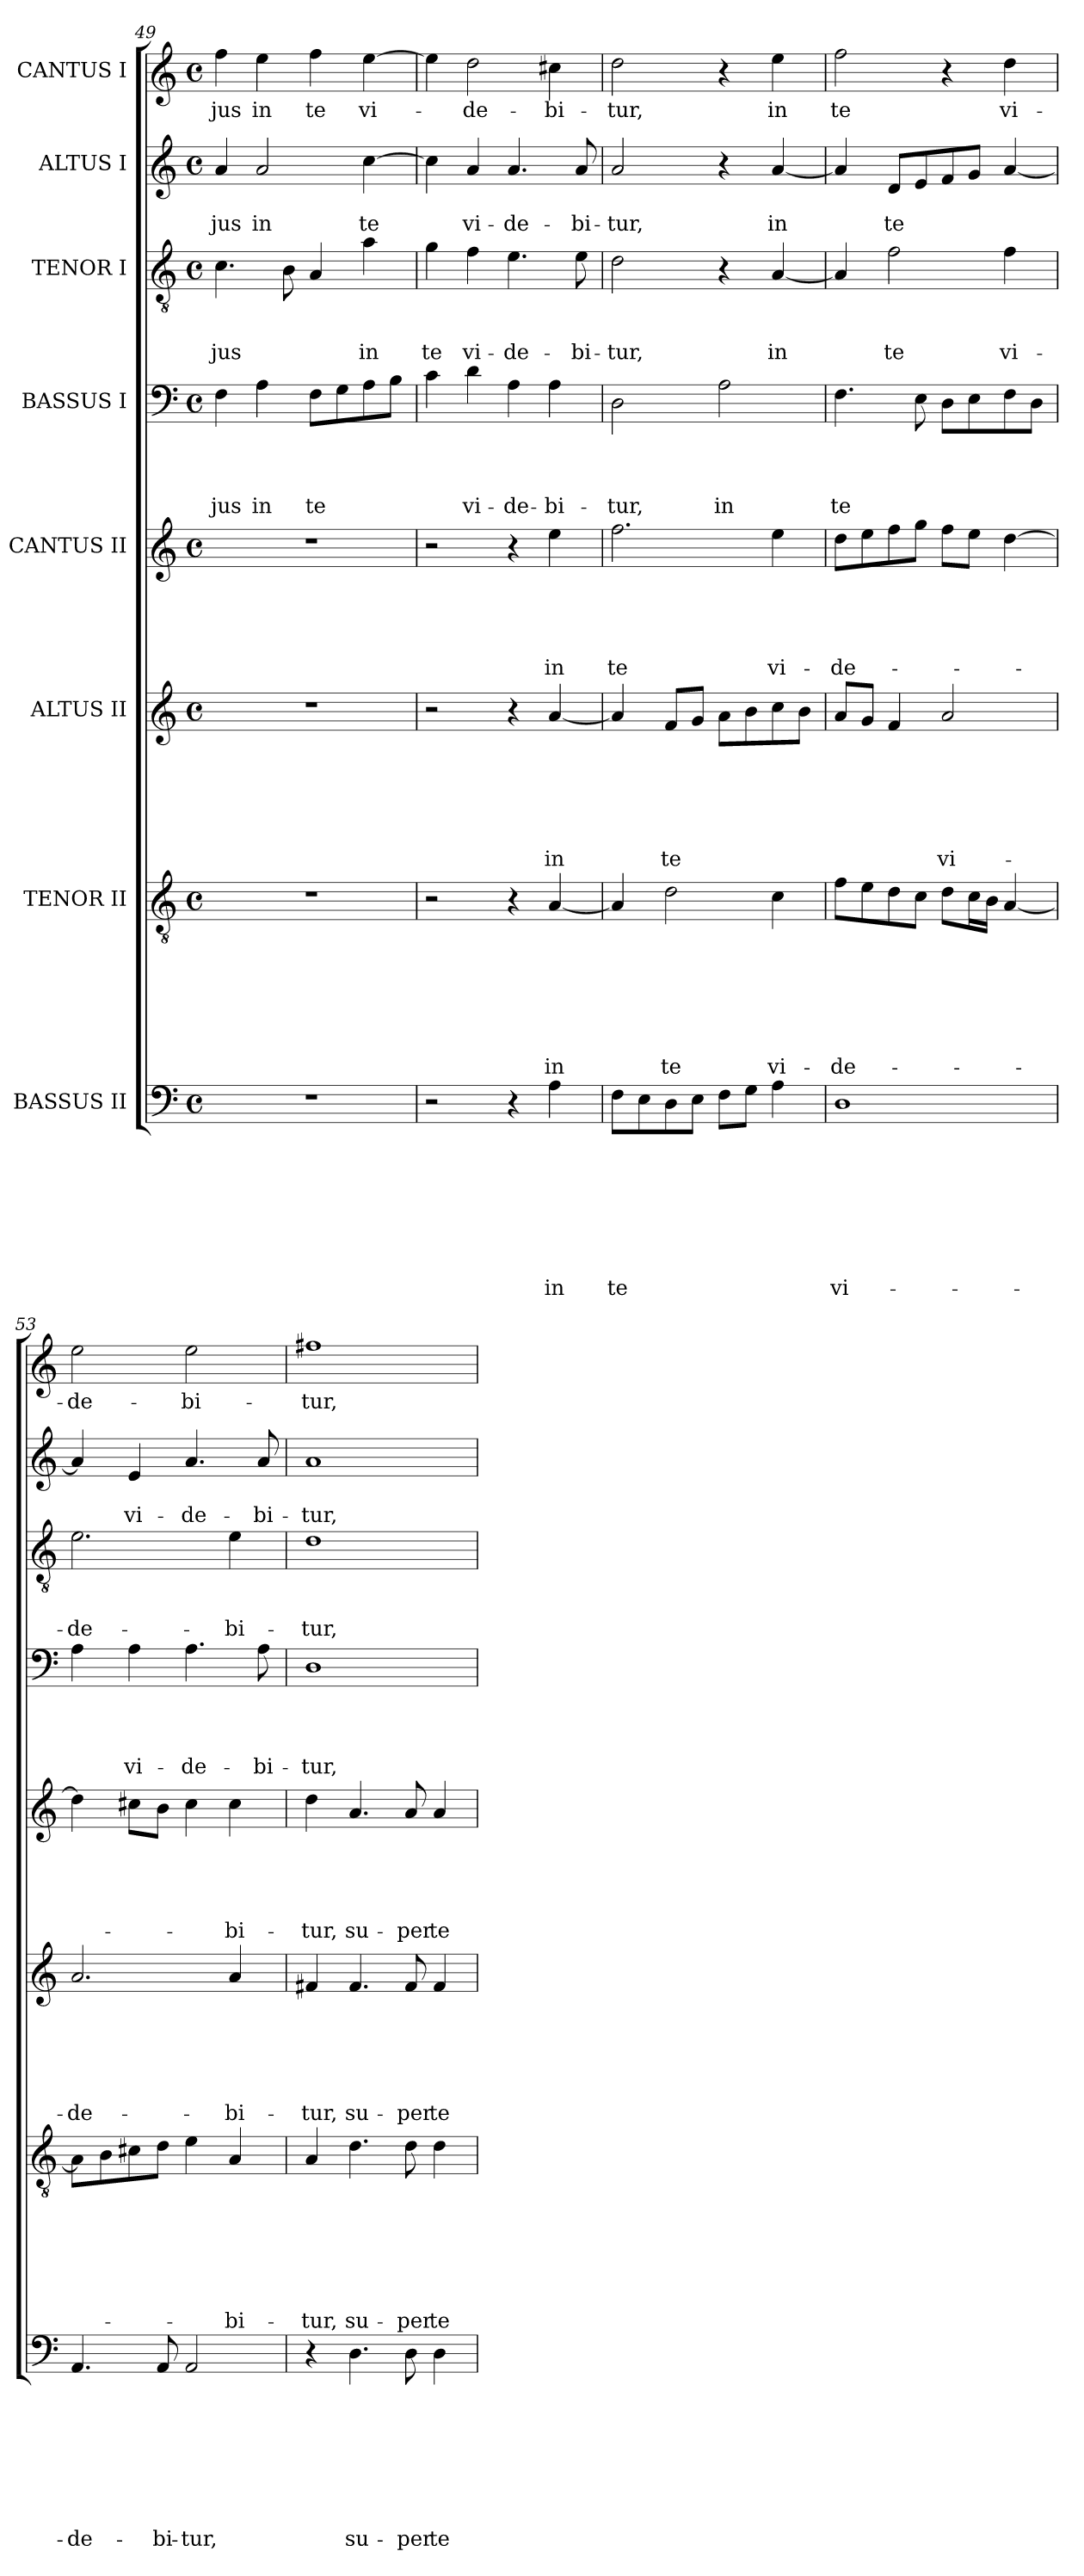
**kern	**text	**text	**text	**text	**text	**text	**text	**text	**kern	**text	**text	**text	**text	**text	**text	**text	**kern	**text	**text	**text	**text	**text	**text	**kern	**text	**text	**text	**text	**text	**kern	**text	**text	**text	**text	**kern	**text	**text	**text	**kern	**text	**text	**kern	**text
*part8	*part8	*part8	*part8	*part8	*part8	*part8	*part8	*part8	*part7	*part7	*part7	*part7	*part7	*part7	*part7	*part7	*part6	*part6	*part6	*part6	*part6	*part6	*part6	*part5	*part5	*part5	*part5	*part5	*part5	*part4	*part4	*part4	*part4	*part4	*part3	*part3	*part3	*part3	*part2	*part2	*part2	*part1	*part1
*staff8	*staff8	*staff8	*staff8	*staff8	*staff8	*staff8	*staff8	*staff8	*staff7	*staff7	*staff7	*staff7	*staff7	*staff7	*staff7	*staff7	*staff6	*staff6	*staff6	*staff6	*staff6	*staff6	*staff6	*staff5	*staff5	*staff5	*staff5	*staff5	*staff5	*staff4	*staff4	*staff4	*staff4	*staff4	*staff3	*staff3	*staff3	*staff3	*staff2	*staff2	*staff2	*staff1	*staff1
*I"BASSUS II	*	*	*	*	*	*	*	*	*I"TENOR II	*	*	*	*	*	*	*	*I"ALTUS II	*	*	*	*	*	*	*I"CANTUS II	*	*	*	*	*	*I"BASSUS I	*	*	*	*	*I"TENOR I	*	*	*	*I"ALTUS I	*	*	*I"CANTUS I	*
!!LO:LB:g=z
*clefF4	*	*	*	*	*	*	*	*	*clefGv2	*	*	*	*	*	*	*	*clefG2	*	*	*	*	*	*	*clefG2	*	*	*	*	*	*clefF4	*	*	*	*	*clefGv2	*	*	*	*clefG2	*	*	*clefG2	*
*k[]	*	*	*	*	*	*	*	*	*k[]	*	*	*	*	*	*	*	*k[]	*	*	*	*	*	*	*k[]	*	*	*	*	*	*k[]	*	*	*	*	*k[]	*	*	*	*k[]	*	*	*k[]	*
*C:	*	*	*	*	*	*	*	*	*C:	*	*	*	*	*	*	*	*C:	*	*	*	*	*	*	*C:	*	*	*	*	*	*C:	*	*	*	*	*C:	*	*	*	*C:	*	*	*C:	*
*M4/4	*	*	*	*	*	*	*	*	*M4/4	*	*	*	*	*	*	*	*M4/4	*	*	*	*	*	*	*M4/4	*	*	*	*	*	*M4/4	*	*	*	*	*M4/4	*	*	*	*M4/4	*	*	*M4/4	*
*met(c)	*	*	*	*	*	*	*	*	*met(c)	*	*	*	*	*	*	*	*met(c)	*	*	*	*	*	*	*met(c)	*	*	*	*	*	*met(c)	*	*	*	*	*met(c)	*	*	*	*met(c)	*	*	*met(c)	*
=49	=49	=49	=49	=49	=49	=49	=49	=49	=49	=49	=49	=49	=49	=49	=49	=49	=49	=49	=49	=49	=49	=49	=49	=49	=49	=49	=49	=49	=49	=49	=49	=49	=49	=49	=49	=49	=49	=49	=49	=49	=49	=49	=49
1r	.	.	.	.	.	.	.	.	1r	.	.	.	.	.	.	.	1r	.	.	.	.	.	.	1r	.	.	.	.	.	4F\	.	.	.	-jus	4.c\	.	.	-jus	4a/	.	-jus	4ff\	-jus
.	.	.	.	.	.	.	.	.	.	.	.	.	.	.	.	.	.	.	.	.	.	.	.	.	.	.	.	.	.	4A\	.	.	.	in	.	.	.	.	2a/	.	in	4ee\	in
.	.	.	.	.	.	.	.	.	.	.	.	.	.	.	.	.	.	.	.	.	.	.	.	.	.	.	.	.	.	.	.	.	.	.	8B\	.	.	.	.	.	.	.	.
.	.	.	.	.	.	.	.	.	.	.	.	.	.	.	.	.	.	.	.	.	.	.	.	.	.	.	.	.	.	8F\L	.	.	.	te	4A/	.	.	.	.	.	.	4ff\	te
.	.	.	.	.	.	.	.	.	.	.	.	.	.	.	.	.	.	.	.	.	.	.	.	.	.	.	.	.	.	8G\	.	.	.	.	.	.	.	.	.	.	.	.	.
.	.	.	.	.	.	.	.	.	.	.	.	.	.	.	.	.	.	.	.	.	.	.	.	.	.	.	.	.	.	8A\	.	.	.	.	4a\	.	.	in	[4cc\	.	te	[4ee\	vi-
.	.	.	.	.	.	.	.	.	.	.	.	.	.	.	.	.	.	.	.	.	.	.	.	.	.	.	.	.	.	8B\J	.	.	.	.	.	.	.	.	.	.	.	.	.
=50	=50	=50	=50	=50	=50	=50	=50	=50	=50	=50	=50	=50	=50	=50	=50	=50	=50	=50	=50	=50	=50	=50	=50	=50	=50	=50	=50	=50	=50	=50	=50	=50	=50	=50	=50	=50	=50	=50	=50	=50	=50	=50	=50
2r	.	.	.	.	.	.	.	.	2r	.	.	.	.	.	.	.	2r	.	.	.	.	.	.	2r	.	.	.	.	.	4c\	.	.	.	.	4g\	.	.	te	4cc\]	.	.	4ee\]	.
.	.	.	.	.	.	.	.	.	.	.	.	.	.	.	.	.	.	.	.	.	.	.	.	.	.	.	.	.	.	4d\	.	.	.	vi-	4f\	.	.	vi-	4a/	.	vi-	2dd\	-de-
4r	.	.	.	.	.	.	.	.	4r	.	.	.	.	.	.	.	4r	.	.	.	.	.	.	4r	.	.	.	.	.	4A\	.	.	.	-de-	4.e\	.	.	-de-	4.a/	.	-de-	.	.
4A\	.	.	.	.	.	.	.	in	[4A/	.	.	.	.	.	.	in	[4a/	.	.	.	.	.	in	4ee\	.	.	.	.	in	4A\	.	.	.	-bi-	.	.	.	.	.	.	.	4cc#\	-bi-
.	.	.	.	.	.	.	.	.	.	.	.	.	.	.	.	.	.	.	.	.	.	.	.	.	.	.	.	.	.	.	.	.	.	.	8e\	.	.	-bi-	8a/	.	-bi-	.	.
=51	=51	=51	=51	=51	=51	=51	=51	=51	=51	=51	=51	=51	=51	=51	=51	=51	=51	=51	=51	=51	=51	=51	=51	=51	=51	=51	=51	=51	=51	=51	=51	=51	=51	=51	=51	=51	=51	=51	=51	=51	=51	=51	=51
8F\L	.	.	.	.	.	.	.	te	4A/]	.	.	.	.	.	.	.	4a/]	.	.	.	.	.	.	2.ff\	.	.	.	.	te	2D\	.	.	.	-tur,	2d\	.	.	-tur,	2a/	.	-tur,	2dd\	-tur,
8E\	.	.	.	.	.	.	.	.	.	.	.	.	.	.	.	.	.	.	.	.	.	.	.	.	.	.	.	.	.	.	.	.	.	.	.	.	.	.	.	.	.	.	.
8D\	.	.	.	.	.	.	.	.	2d\	.	.	.	.	.	.	te	8f/L	.	.	.	.	.	te	.	.	.	.	.	.	.	.	.	.	.	.	.	.	.	.	.	.	.	.
8E\J	.	.	.	.	.	.	.	.	.	.	.	.	.	.	.	.	8g/J	.	.	.	.	.	.	.	.	.	.	.	.	.	.	.	.	.	.	.	.	.	.	.	.	.	.
8F\L	.	.	.	.	.	.	.	.	.	.	.	.	.	.	.	.	8a\L	.	.	.	.	.	.	.	.	.	.	.	.	2A\	.	.	.	in	4r	.	.	.	4r	.	.	4r	.
8G\J	.	.	.	.	.	.	.	.	.	.	.	.	.	.	.	.	8b\	.	.	.	.	.	.	.	.	.	.	.	.	.	.	.	.	.	.	.	.	.	.	.	.	.	.
4A\	.	.	.	.	.	.	.	.	4c\	.	.	.	.	.	.	vi-	8cc\	.	.	.	.	.	.	4ee\	.	.	.	.	vi-	.	.	.	.	.	[4A/	.	.	in	[4a/	.	in	4ee\	in
.	.	.	.	.	.	.	.	.	.	.	.	.	.	.	.	.	8b\J	.	.	.	.	.	.	.	.	.	.	.	.	.	.	.	.	.	.	.	.	.	.	.	.	.	.
=52	=52	=52	=52	=52	=52	=52	=52	=52	=52	=52	=52	=52	=52	=52	=52	=52	=52	=52	=52	=52	=52	=52	=52	=52	=52	=52	=52	=52	=52	=52	=52	=52	=52	=52	=52	=52	=52	=52	=52	=52	=52	=52	=52
1D	.	.	.	.	.	.	.	vi-	8f\L	.	.	.	.	.	.	-de-	8a/L	.	.	.	.	.	.	8dd\L	.	.	.	.	-de-	4.F\	.	.	.	te	4A/]	.	.	.	4a/]	.	.	2ff\	te
.	.	.	.	.	.	.	.	.	8e\	.	.	.	.	.	.	.	8g/J	.	.	.	.	.	.	8ee\	.	.	.	.	.	.	.	.	.	.	.	.	.	.	.	.	.	.	.
.	.	.	.	.	.	.	.	.	8d\	.	.	.	.	.	.	.	4f/	.	.	.	.	.	.	8ff\	.	.	.	.	.	.	.	.	.	.	2f\	.	.	te	8d/L	.	te	.	.
.	.	.	.	.	.	.	.	.	8c\J	.	.	.	.	.	.	.	.	.	.	.	.	.	.	8gg\J	.	.	.	.	.	8E\	.	.	.	.	.	.	.	.	8e/	.	.	.	.
.	.	.	.	.	.	.	.	.	8d\L	.	.	.	.	.	.	.	2a/	.	.	.	.	.	vi-	8ff\L	.	.	.	.	.	8D\L	.	.	.	.	.	.	.	.	8f/	.	.	4r	.
.	.	.	.	.	.	.	.	.	16c\L	.	.	.	.	.	.	.	.	.	.	.	.	.	.	8ee\J	.	.	.	.	.	8E\	.	.	.	.	.	.	.	.	8g/J	.	.	.	.
.	.	.	.	.	.	.	.	.	16B\JJ	.	.	.	.	.	.	.	.	.	.	.	.	.	.	.	.	.	.	.	.	.	.	.	.	.	.	.	.	.	.	.	.	.	.
.	.	.	.	.	.	.	.	.	[4A/	.	.	.	.	.	.	.	.	.	.	.	.	.	.	[4dd\	.	.	.	.	.	8F\	.	.	.	.	4f\	.	.	vi-	[4a/	.	.	4dd\	vi-
.	.	.	.	.	.	.	.	.	.	.	.	.	.	.	.	.	.	.	.	.	.	.	.	.	.	.	.	.	.	8D\J	.	.	.	.	.	.	.	.	.	.	.	.	.
=53	=53	=53	=53	=53	=53	=53	=53	=53	=53	=53	=53	=53	=53	=53	=53	=53	=53	=53	=53	=53	=53	=53	=53	=53	=53	=53	=53	=53	=53	=53	=53	=53	=53	=53	=53	=53	=53	=53	=53	=53	=53	=53	=53
4.AA/	.	.	.	.	.	.	.	-de-	8A\L]	.	.	.	.	.	.	.	2.a/	.	.	.	.	.	-de-	4dd\]	.	.	.	.	.	4A\	.	.	.	.	2.e\	.	.	-de-	4a/]	.	.	2ee\	-de-
.	.	.	.	.	.	.	.	.	8B\	.	.	.	.	.	.	.	.	.	.	.	.	.	.	.	.	.	.	.	.	.	.	.	.	.	.	.	.	.	.	.	.	.	.
.	.	.	.	.	.	.	.	.	8c#X\	.	.	.	.	.	.	.	.	.	.	.	.	.	.	8cc#X\L	.	.	.	.	.	4A\	.	.	.	vi-	.	.	.	.	4e/	.	vi-	.	.
8AA/	.	.	.	.	.	.	.	-bi-	8d\J	.	.	.	.	.	.	.	.	.	.	.	.	.	.	8b\J	.	.	.	.	.	.	.	.	.	.	.	.	.	.	.	.	.	.	.
2AA/	.	.	.	.	.	.	.	-tur,	4e\	.	.	.	.	.	.	.	.	.	.	.	.	.	.	4cc#\	.	.	.	.	.	4.A\	.	.	.	-de-	.	.	.	.	4.a/	.	-de-	2ee\	-bi-
.	.	.	.	.	.	.	.	.	4A/	.	.	.	.	.	.	-bi-	4a/	.	.	.	.	.	-bi-	4cc#\	.	.	.	.	-bi-	.	.	.	.	.	4e\	.	.	-bi-	.	.	.	.	.
.	.	.	.	.	.	.	.	.	.	.	.	.	.	.	.	.	.	.	.	.	.	.	.	.	.	.	.	.	.	8A\	.	.	.	-bi-	.	.	.	.	8a/	.	-bi-	.	.
=54	=54	=54	=54	=54	=54	=54	=54	=54	=54	=54	=54	=54	=54	=54	=54	=54	=54	=54	=54	=54	=54	=54	=54	=54	=54	=54	=54	=54	=54	=54	=54	=54	=54	=54	=54	=54	=54	=54	=54	=54	=54	=54	=54
4r	.	.	.	.	.	.	.	.	4A/	.	.	.	.	.	.	-tur,	4f#X/	.	.	.	.	.	-tur,	4dd\	.	.	.	.	-tur,	1D	.	.	.	-tur,	1d	.	.	-tur,	1a	.	-tur,	1ff#X	-tur,
4.D\	.	.	.	.	.	.	.	su-	4.d\	.	.	.	.	.	.	su-	4.f#/	.	.	.	.	.	su-	4.a/	.	.	.	.	su-	.	.	.	.	.	.	.	.	.	.	.	.	.	.
8D\	.	.	.	.	.	.	.	-per	8d\	.	.	.	.	.	.	-per	8f#/	.	.	.	.	.	-per	8a/	.	.	.	.	-per	.	.	.	.	.	.	.	.	.	.	.	.	.	.
4D\	.	.	.	.	.	.	.	te	4d\	.	.	.	.	.	.	te	4f#/	.	.	.	.	.	te	4a/	.	.	.	.	te	.	.	.	.	.	.	.	.	.	.	.	.	.	.
=	=	=	=	=	=	=	=	=	=	=	=	=	=	=	=	=	=	=	=	=	=	=	=	=	=	=	=	=	=	=	=	=	=	=	=	=	=	=	=	=	=	=	=
*-	*-	*-	*-	*-	*-	*-	*-	*-	*-	*-	*-	*-	*-	*-	*-	*-	*-	*-	*-	*-	*-	*-	*-	*-	*-	*-	*-	*-	*-	*-	*-	*-	*-	*-	*-	*-	*-	*-	*-	*-	*-	*-	*-
